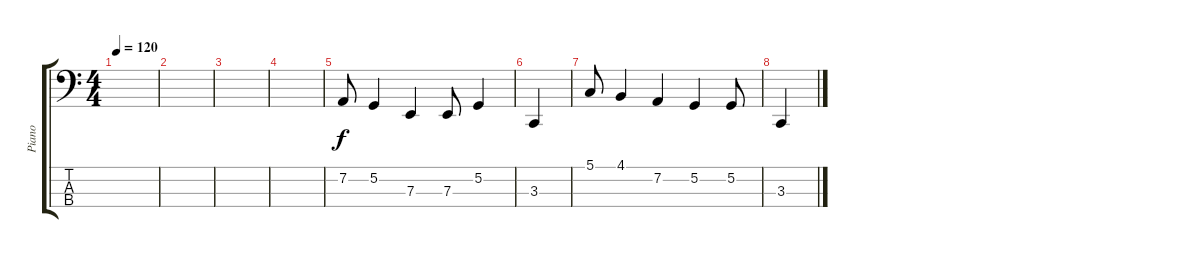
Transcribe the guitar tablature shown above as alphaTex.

\track ("Piano" "Piano") {instrument electricgrandpiano}
\staff {score tabs}
\tuning (G2 D2 A1 E1) {hide}
\ts (4 4)
\tempo 120
\clef f4
\ks c
|
|
|
|
7.2.8{volume 16} 5.2.4{volume 16} 7.3.4 7.3.8 5.2.4 |
3.3.4 |
5.1.8 4.1.4 7.2.4 5.2.4 5.2.8 |
3.3.4
